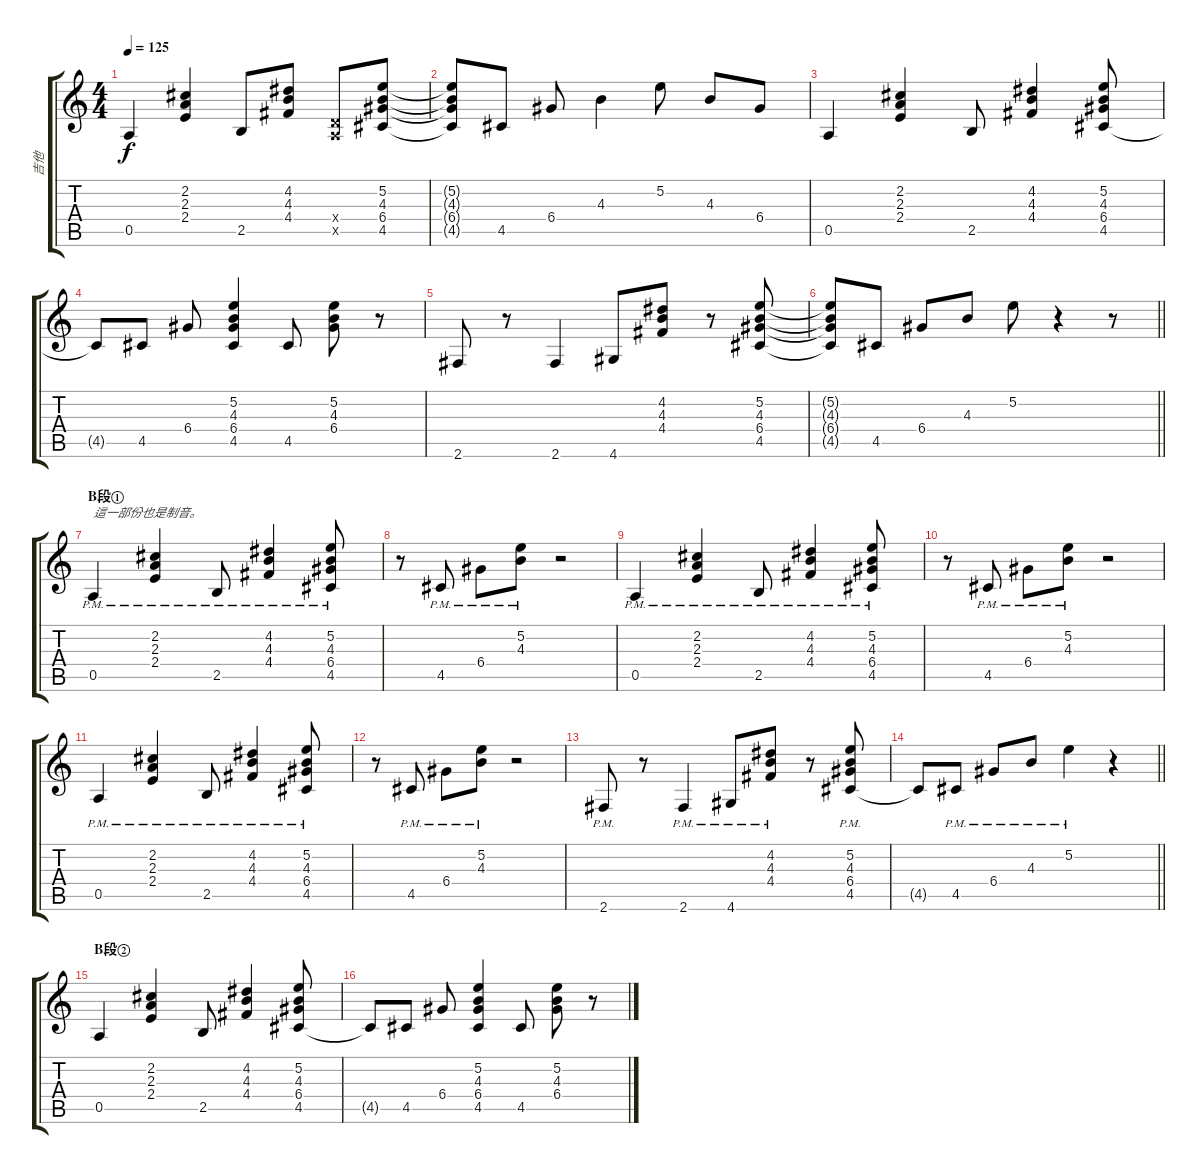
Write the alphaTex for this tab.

\track ("吉他" "吉他") {instrument acousticguitarsteel}
\staff {score tabs}
\tuning (E4 B3 G3 D3 A2 E2) {hide}
\ts (4 4)
\tempo 125
\clef g2
\ks c
0.5.4{dy f} (2.2 2.3 2.4).4 2.5.8 (4.2 4.3 4.4).8 (0.4{x} 0.5{x}).8 (5.2 4.3 6.4 4.5).8 |
(5.2{t} 4.3{t} 6.4{t} 4.5{t}).8 4.5.8 6.4.8 4.3.4 5.2.8 4.3.8 6.4.8 |
0.5.4 (2.2 2.3 2.4).4 2.5.8 (4.2 4.3 4.4).4 (5.2 4.3 6.4 4.5).8 |
4.5{t}.8 4.5.8 6.4.8 (5.2 4.3 6.4 4.5).4 4.5.8 (5.2 4.3 6.4).8 r.8 |
2.6.8 r.8 2.6.4 4.6.8 (4.2 4.3 4.4).8 r.8 (5.2 4.3 6.4 4.5).8 |
\barLineRight lightlight
(5.2{t} 4.3{t} 6.4{t} 4.5{t}).8 4.5.8 6.4.8 4.3.8 5.2.8 r.4 r.8 |
\section ("" "B段①")
0.5{pm}.4{txt "這一部份也是制音。"} (2.2{pm} 2.3{pm} 2.4{pm}).4 2.5{pm}.8 (4.2{pm} 4.3{pm} 4.4{pm}).4 (5.2{pm} 4.3{pm} 6.4{pm} 4.5{pm}).8 |
r.8 4.5{pm}.8 6.4{pm}.8 (5.2{pm} 4.3{pm}).8 r.2 |
0.5{pm}.4 (2.2{pm} 2.3{pm} 2.4{pm}).4 2.5{pm}.8 (4.2{pm} 4.3{pm} 4.4{pm}).4 (5.2{pm} 4.3{pm} 6.4{pm} 4.5{pm}).8 |
r.8 4.5{pm}.8 6.4{pm}.8 (5.2{pm} 4.3{pm}).8 r.2 |
0.5{pm}.4 (2.2{pm} 2.3{pm} 2.4{pm}).4 2.5{pm}.8 (4.2{pm} 4.3{pm} 4.4{pm}).4 (5.2{pm} 4.3{pm} 6.4{pm} 4.5{pm}).8 |
r.8 4.5{pm}.8 6.4{pm}.8 (5.2{pm} 4.3{pm}).8 r.2 |
2.6{pm}.8 r.8 2.6{pm}.4 4.6{pm}.8 (4.2{pm} 4.3{pm} 4.4{pm}).8 r.8 (5.2{pm} 4.3{pm} 6.4{pm} 4.5{pm}).8 |
\barLineRight lightlight
4.5{t}.8 4.5{pm}.8 6.4{pm}.8 4.3{pm}.8 5.2{pm}.4 r.4 |
\section ("" "B段②")
0.5.4 (2.2 2.3 2.4).4 2.5.8 (4.2 4.3 4.4).4 (5.2 4.3 6.4 4.5).8 |
4.5{t}.8 4.5.8 6.4.8 (5.2 4.3 6.4 4.5).4 4.5.8 (5.2 4.3 6.4).8 r.8
